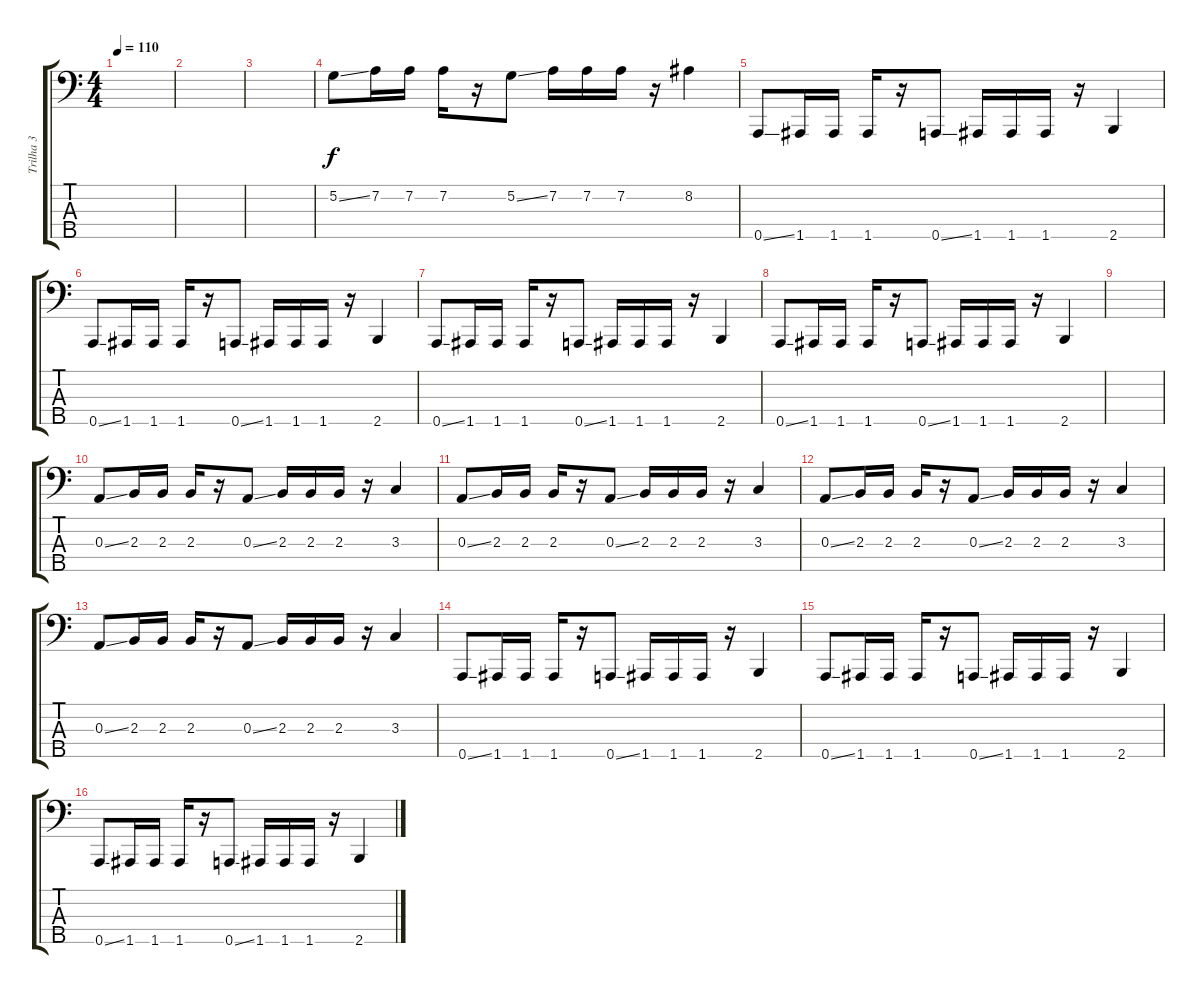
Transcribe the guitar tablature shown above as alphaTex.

\track ("Trilha 3" "Trilha 3") {instrument electricbassfinger}
\staff {score tabs}
\tuning (G2 D2 A1 E1 A0) {hide}
\ts (4 4)
\tempo 110
\clef f4
\ks c
|
|
|
5.2{ss}.8 7.2.16 7.2.16 7.2.16 r.16 5.2{ss}.8 7.2.16 7.2.16 7.2.16 r.16 8.2.4 |
0.5{ss}.8 1.5.16 1.5.16 1.5.16 r.16 0.5{ss}.8 1.5.16 1.5.16 1.5.16 r.16 2.5.4 |
0.5{ss}.8 1.5.16 1.5.16 1.5.16 r.16 0.5{ss}.8 1.5.16 1.5.16 1.5.16 r.16 2.5.4 |
0.5{ss}.8 1.5.16 1.5.16 1.5.16 r.16 0.5{ss}.8 1.5.16 1.5.16 1.5.16 r.16 2.5.4 |
0.5{ss}.8 1.5.16 1.5.16 1.5.16 r.16 0.5{ss}.8 1.5.16 1.5.16 1.5.16 r.16 2.5.4 |
|
0.3{ss}.8 2.3.16 2.3.16 2.3.16 r.16 0.3{ss}.8 2.3.16 2.3.16 2.3.16 r.16 3.3.4 |
0.3{ss}.8 2.3.16 2.3.16 2.3.16 r.16 0.3{ss}.8 2.3.16 2.3.16 2.3.16 r.16 3.3.4 |
0.3{ss}.8 2.3.16 2.3.16 2.3.16 r.16 0.3{ss}.8 2.3.16 2.3.16 2.3.16 r.16 3.3.4 |
0.3{ss}.8 2.3.16 2.3.16 2.3.16 r.16 0.3{ss}.8 2.3.16 2.3.16 2.3.16 r.16 3.3.4 |
0.5{ss}.8 1.5.16 1.5.16 1.5.16 r.16 0.5{ss}.8 1.5.16 1.5.16 1.5.16 r.16 2.5.4 |
0.5{ss}.8 1.5.16 1.5.16 1.5.16 r.16 0.5{ss}.8 1.5.16 1.5.16 1.5.16 r.16 2.5.4 |
0.5{ss}.8 1.5.16 1.5.16 1.5.16 r.16 0.5{ss}.8 1.5.16 1.5.16 1.5.16 r.16 2.5.4
